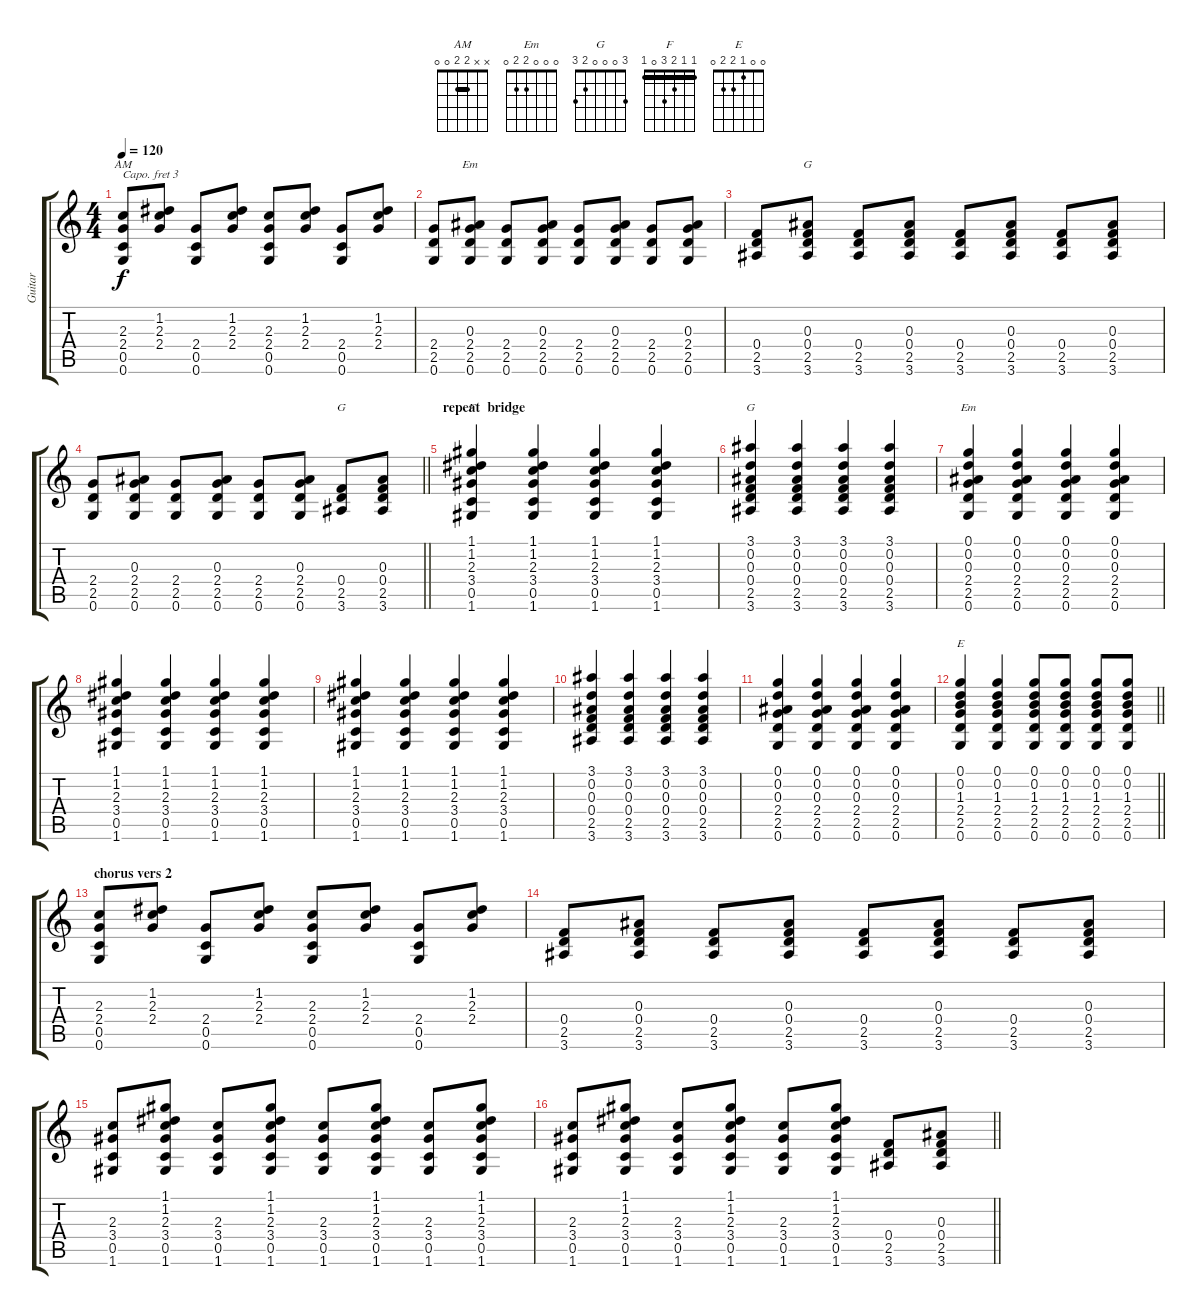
\track ("Guitar" "Guitar") {instrument electricguitarclean}
\staff {score tabs}
\capo 3
\tuning (E4 B3 G3 D3 A2 E2) {hide}
\chord ("AM" x x 2 2 0 0) {barre 2}
\chord ("Em" x x 0 2 2 0)
\chord ("G" x x 0 0 2 3)
\chord ("G" x x x 0 2 3)
\chord ("F" 1 1 2 3 0 1) {barre 1}
\chord ("G" 3 0 0 0 2 3)
\chord ("Em" 0 0 0 2 2 0)
\chord ("E" 0 0 1 2 2 0)
\ts (4 4)
\tempo 120
\clef g2
\ks c
(2.3 2.4 0.5 0.6).8{ch "AM" dy f} (1.2 2.3 2.4).8 (2.4 0.5 0.6).8 (1.2 2.3 2.4).8 (2.3 2.4 0.5 0.6).8 (1.2 2.3 2.4).8 (2.4 0.5 0.6).8 (1.2 2.3 2.4).8 |
(2.4 2.5 0.6).8 (0.3 2.4 2.5 0.6).8{ch "Em"} (2.4 2.5 0.6).8 (0.3 2.4 2.5 0.6).8 (2.4 2.5 0.6).8 (0.3 2.4 2.5 0.6).8 (2.4 2.5 0.6).8 (0.3 2.4 2.5 0.6).8 |
(0.4 2.5 3.6).8 (0.3 0.4 2.5 3.6).8{ch "G"} (0.4 2.5 3.6).8 (0.3 0.4 2.5 3.6).8 (0.4 2.5 3.6).8 (0.3 0.4 2.5 3.6).8 (0.4 2.5 3.6).8 (0.3 0.4 2.5 3.6).8 |
\barLineRight lightlight
(2.4 2.5 0.6).8 (0.3 2.4 2.5 0.6).8 (2.4 2.5 0.6).8 (0.3 2.4 2.5 0.6).8 (2.4 2.5 0.6).8 (0.3 2.4 2.5 0.6).8 (0.4 2.5 3.6).8{ch "G"} (0.3 0.4 2.5 3.6).8 |
\section ("" "repeat  bridge")
(1.1 1.2 2.3 3.4 0.5 1.6).4{ch "F"} (1.1 1.2 2.3 3.4 0.5 1.6).4 (1.1 1.2 2.3 3.4 0.5 1.6).4 (1.1 1.2 2.3 3.4 0.5 1.6).4 |
(3.1 0.2 0.3 0.4 2.5 3.6).4{ch "G"} (3.1 0.2 0.3 0.4 2.5 3.6).4 (3.1 0.2 0.3 0.4 2.5 3.6).4 (3.1 0.2 0.3 0.4 2.5 3.6).4 |
(0.1 0.2 0.3 2.4 2.5 0.6).4{ch "Em"} (0.1 0.2 0.3 2.4 2.5 0.6).4 (0.1 0.2 0.3 2.4 2.5 0.6).4 (0.1 0.2 0.3 2.4 2.5 0.6).4 |
(1.1 1.2 2.3 3.4 0.5 1.6).4 (1.1 1.2 2.3 3.4 0.5 1.6).4 (1.1 1.2 2.3 3.4 0.5 1.6).4 (1.1 1.2 2.3 3.4 0.5 1.6).4 |
(1.1 1.2 2.3 3.4 0.5 1.6).4 (1.1 1.2 2.3 3.4 0.5 1.6).4 (1.1 1.2 2.3 3.4 0.5 1.6).4 (1.1 1.2 2.3 3.4 0.5 1.6).4 |
(3.1 0.2 0.3 0.4 2.5 3.6).4 (3.1 0.2 0.3 0.4 2.5 3.6).4 (3.1 0.2 0.3 0.4 2.5 3.6).4 (3.1 0.2 0.3 0.4 2.5 3.6).4 |
(0.1 0.2 0.3 2.4 2.5 0.6).4 (0.1 0.2 0.3 2.4 2.5 0.6).4 (0.1 0.2 0.3 2.4 2.5 0.6).4 (0.1 0.2 0.3 2.4 2.5 0.6).4 |
\barLineRight lightlight
(0.1 0.2 1.3 2.4 2.5 0.6).4{ch "E"} (0.1 0.2 1.3 2.4 2.5 0.6).4 (0.1 0.2 1.3 2.4 2.5 0.6).8 (0.1 0.2 1.3 2.4 2.5 0.6).8 (0.1 0.2 1.3 2.4 2.5 0.6).8 (0.1 0.2 1.3 2.4 2.5 0.6).8 |
\section ("" "chorus vers 2")
(2.3 2.4 0.5 0.6).8 (1.2 2.3 2.4).8 (2.4 0.5 0.6).8 (1.2 2.3 2.4).8 (2.3 2.4 0.5 0.6).8 (1.2 2.3 2.4).8 (2.4 0.5 0.6).8 (1.2 2.3 2.4).8 |
(0.4 2.5 3.6).8 (0.3 0.4 2.5 3.6).8 (0.4 2.5 3.6).8 (0.3 0.4 2.5 3.6).8 (0.4 2.5 3.6).8 (0.3 0.4 2.5 3.6).8 (0.4 2.5 3.6).8 (0.3 0.4 2.5 3.6).8 |
(2.3 3.4 0.5 1.6).8 (1.1 1.2 2.3 3.4 0.5 1.6).8 (2.3 3.4 0.5 1.6).8 (1.1 1.2 2.3 3.4 0.5 1.6).8 (2.3 3.4 0.5 1.6).8 (1.1 1.2 2.3 3.4 0.5 1.6).8 (2.3 3.4 0.5 1.6).8 (1.1 1.2 2.3 3.4 0.5 1.6).8 |
\barLineRight lightlight
(2.3 3.4 0.5 1.6).8 (1.1 1.2 2.3 3.4 0.5 1.6).8 (2.3 3.4 0.5 1.6).8 (1.1 1.2 2.3 3.4 0.5 1.6).8 (2.3 3.4 0.5 1.6).8 (1.1 1.2 2.3 3.4 0.5 1.6).8 (0.4 2.5 3.6).8 (0.3 0.4 2.5 3.6).8
